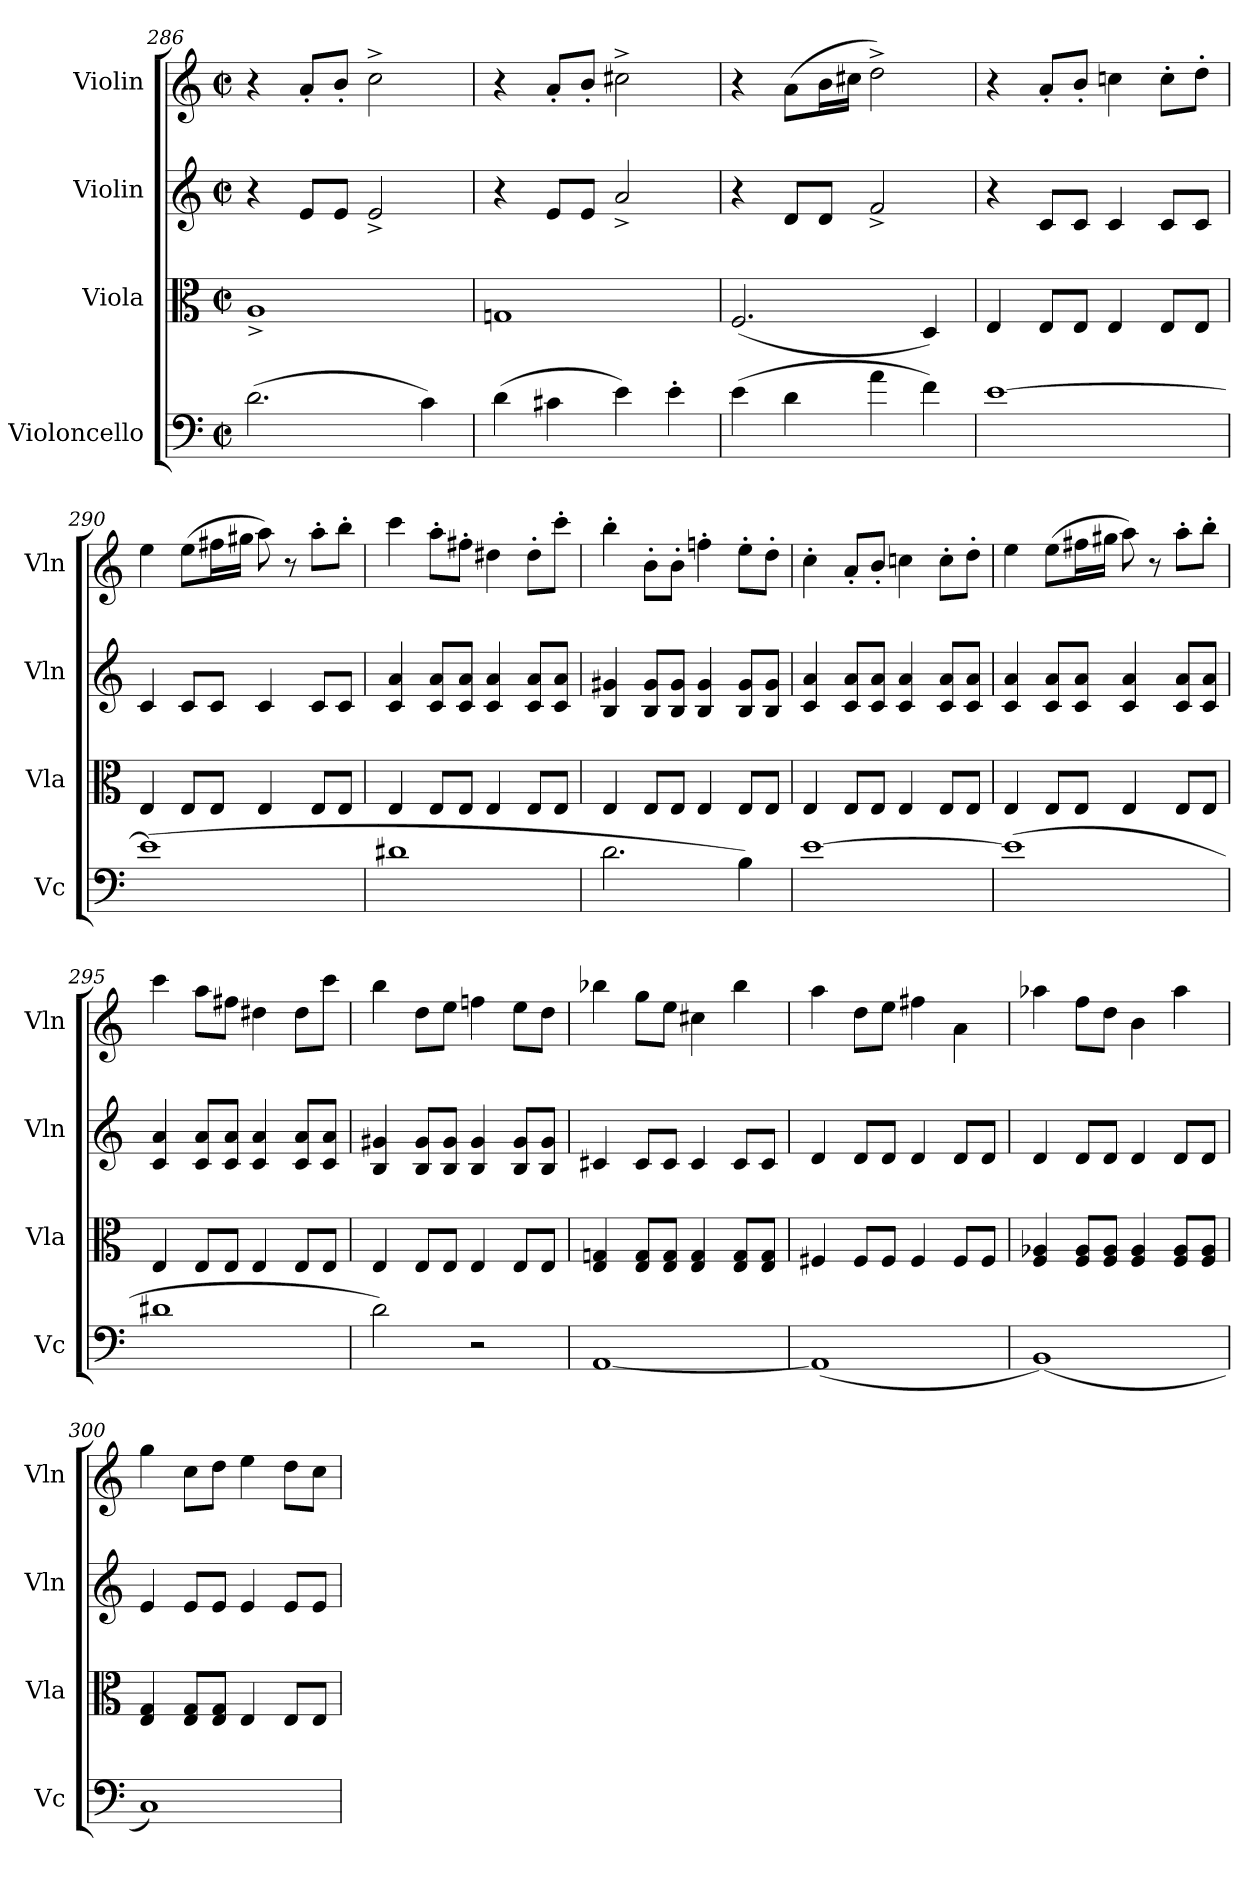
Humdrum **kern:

**kern	**kern	**kern	**kern
*part4	*part3	*part2	*part1
*staff4	*staff3	*staff2	*staff1
*I"Violoncello	*I"Viola	*I"Violin	*I"Violin
*I'Vc	*I'Vla	*I'Vln	*I'Vln
*clefF4	*clefC3	*clefG2	*clefG2
*k[]	*k[]	*k[]	*k[]
*M2/2	*M2/2	*M2/2	*M2/2
*met(c|)	*met(c|)	*met(c|)	*met(c|)
=286	=286	=286	=286
(2.d\	1A^	4r	4r
.	.	8e/L	8a'/L
.	.	8e/J	8b'/J
.	.	2e^/	2cc^\
4c\)	.	.	.
=287	=287	=287	=287
(4d\	1Gn	4r	4r
4c#X\	.	8e/L	8a'/L
.	.	8e/J	8b'/J
4e\)	.	2a^/	2cc#X^\
4e'\	.	.	.
=288	=288	=288	=288
(4e\	(>2.F/	4r	4r
4d\	.	8d/L	(8a\L
.	.	8d/J	16b\L
.	.	.	16cc#X\JJ
4a\	.	2f^/	2dd^\)
4f\)	4D/)	.	.
=289	=289	=289	=289
[1e	4E/	4r	4r
.	8E/L	8c/L	8a'/L
.	8E/J	8c/J	8b'/J
.	4E/	4c/	4ccn\
.	8E/L	8c/L	8cc'\L
.	8E/J	8c/J	8dd'\J
!!LO:LB:g=z
=290	=290	=290	=290
(1e]	4E/	4c/	4ee\
.	8E/L	8c/L	(8ee\L
.	8E/J	8c/J	16ff#X\L
.	.	.	16gg#X\JJ
.	4E/	4c/	8aa\)
.	.	.	8r
.	8E/L	8c/L	8aa'\L
.	8E/J	8c/J	8bb'\J
=291	=291	=291	=291
1d#X	4E/	4c/ 4a/	4ccc\
.	8E/L	8c/ 8a/L	8aa'\L
.	8E/J	8c/ 8a/J	8ff#X'\J
.	4E/	4c/ 4a/	4dd#X\
.	8E/L	8c/ 8a/L	8dd#'\L
.	8E/J	8c/ 8a/J	8ccc'\J
=292	=292	=292	=292
2.d\	4E/	4B/ 4g#X/	4bb'\
.	8E/L	8B/ 8g#/L	8b'\L
.	8E/J	8B/ 8g#/J	8b'\J
.	4E/	4B/ 4g#/	4ffn'\
4B\)	8E/L	8B/ 8g#/L	8ee'\L
.	8E/J	8B/ 8g#/J	8dd'\J
=293	=293	=293	=293
[1e	4E/	4c/ 4a/	4cc'\
.	8E/L	8c/ 8a/L	8a'/L
.	8E/J	8c/ 8a/J	8b'/J
.	4E/	4c/ 4a/	4ccn\
.	8E/L	8c/ 8a/L	8cc'\L
.	8E/J	8c/ 8a/J	8dd'\J
=294	=294	=294	=294
(1e]	4E/	4c/ 4a/	4ee\
.	8E/L	8c/ 8a/L	(8ee\L
.	8E/J	8c/ 8a/J	16ff#X\L
.	.	.	16gg#X\JJ
.	4E/	4c/ 4a/	8aa\)
.	.	.	8r
.	8E/L	8c/ 8a/L	8aa'\L
.	8E/J	8c/ 8a/J	8bb'\J
=295	=295	=295	=295
1d#X	4E/	4c/ 4a/	4ccc\
.	8E/L	8c/ 8a/L	8aa\L
.	8E/J	8c/ 8a/J	8ff#X\J
.	4E/	4c/ 4a/	4dd#X\
.	8E/L	8c/ 8a/L	8dd#\L
.	8E/J	8c/ 8a/J	8ccc\J
=296	=296	=296	=296
2d\)	4E/	4B/ 4g#X/	4bb\
.	8E/L	8B/ 8g#/L	8dd\L
.	8E/J	8B/ 8g#/J	8ee\J
2r	4E/	4B/ 4g#/	4ffn\
.	8E/L	8B/ 8g#/L	8ee\L
.	8E/J	8B/ 8g#/J	8dd\J
=297	=297	=297	=297
[1AA	4E/ 4Gn/	4c#X/	4bb-X\
.	8E/ 8G/L	8c#/L	8gg\L
.	8E/ 8G/J	8c#/J	8ee\J
.	4E/ 4G/	4c#/	4cc#X\
.	8E/ 8G/L	8c#/L	4bb-\
.	8E/ 8G/J	8c#/J	.
!!LO:PB:g=z
=298	=298	=298	=298
(1AA]	4F#X/	4d/	4aa\
.	8F#/L	8d/L	8dd\L
.	8F#/J	8d/J	8ee\J
.	4F#/	4d/	4ff#X\
.	8F#/L	8d/L	4a\
.	8F#/J	8d/J	.
=299	=299	=299	=299
(1BB)	4F/ 4A-X/	4d/	4aa-X\
.	8F/ 8A-/L	8d/L	8ff\L
.	8F/ 8A-/J	8d/J	8dd\J
.	4F/ 4A-/	4d/	4b\
.	8F/ 8A-/L	8d/L	4aa-\
.	8F/ 8A-/J	8d/J	.
=300	=300	=300	=300
1C)	4E/ 4G/	4e/	4gg\
.	8E/ 8G/L	8e/L	8cc\L
.	8E/ 8G/J	8e/J	8dd\J
.	4E/	4e/	4ee\
.	8E/L	8e/L	8dd\L
.	8E/J	8e/J	8cc\J
=	=	=	=
*-	*-	*-	*-
